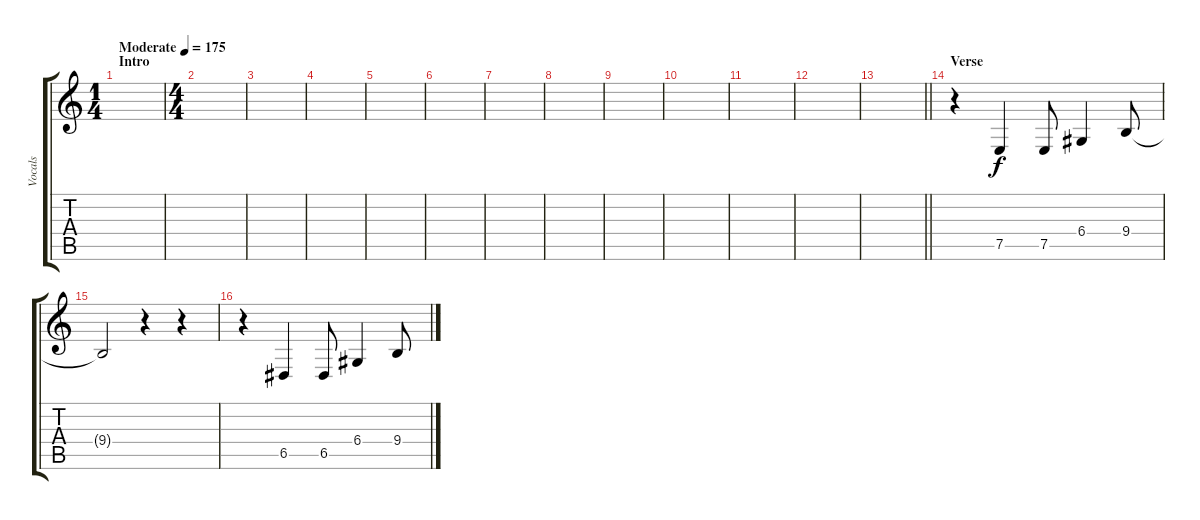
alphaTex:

\track ("Vocals" "Vocals") {instrument altosax}
\staff {score tabs}
\tuning (E4 B3 G3 D3 A2 E2) {hide}
\ts (1 4)
\section ("" "Intro")
\tempo (175 "Moderate")
\clef g2
\ks c
|
\ts (4 4)
|
|
|
|
|
|
|
|
|
|
|
\barLineRight lightlight
|
\section ("" "Verse")
r.4 7.5.4 7.5.8 6.4.4 9.4.8 |
9.4{t}.2 r.4 r.4 |
r.4 6.5.4 6.5.8 6.4.4 9.4.8
